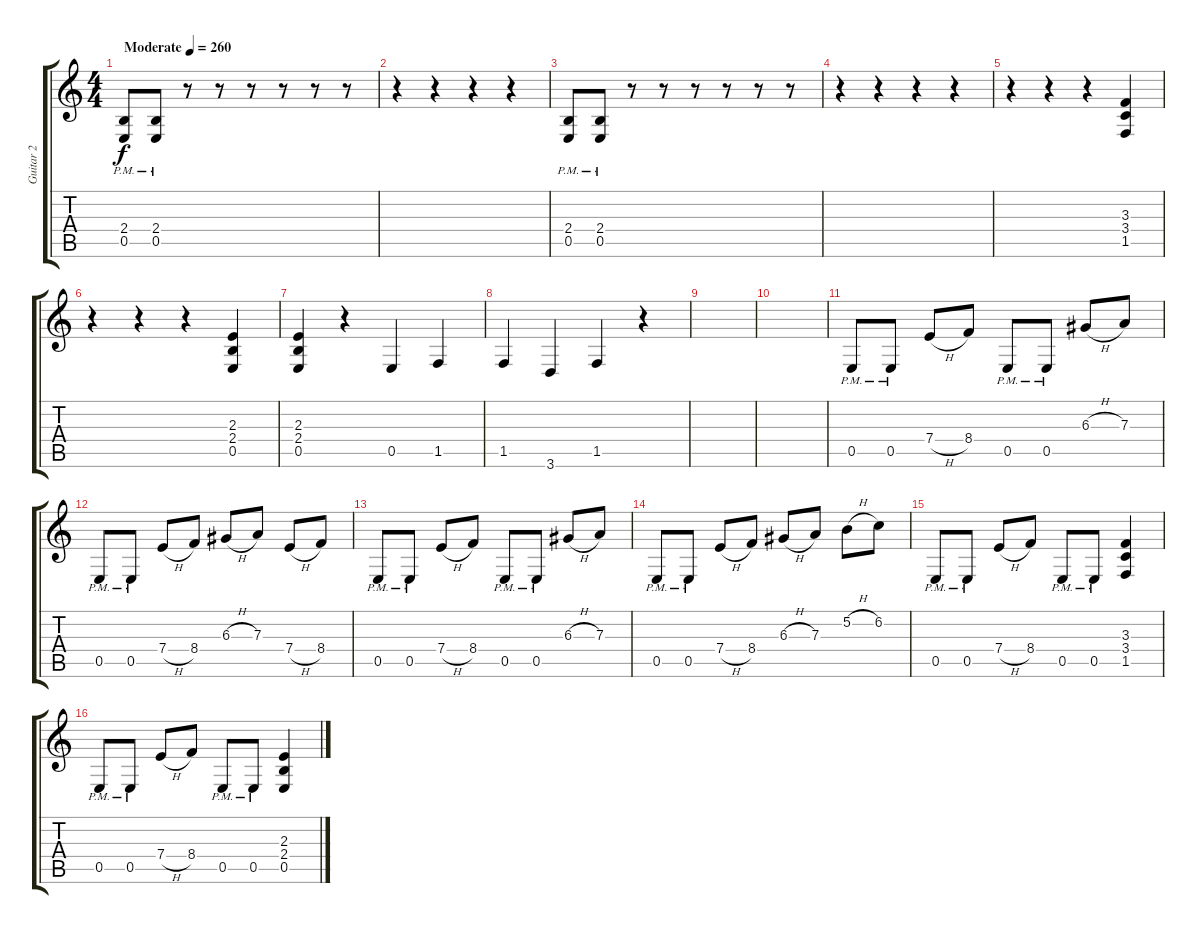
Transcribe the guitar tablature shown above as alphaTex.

\track ("Guitar 2" "Guitar 2") {instrument distortionguitar}
\staff {score tabs}
\tuning (B3 Gb3 D3 A2 E2 B1) {hide}
\ts (4 4)
\tempo (260 "Moderate")
\clef g2
\ks c
(2.4{pm} 0.5{pm}).8{dy f instrument distortionguitar} (2.4{pm} 0.5{pm}).8 r.8 r.8 r.8 r.8 r.8 r.8 |
r.4 r.4 r.4 r.4 |
(2.4{pm} 0.5{pm}).8 (2.4{pm} 0.5{pm}).8 r.8 r.8 r.8 r.8 r.8 r.8 |
r.4 r.4 r.4 r.4 |
r.4 r.4 r.4 (3.3 3.4 1.5).4 |
r.4 r.4 r.4 (2.3 2.4 0.5).4 |
(2.3 2.4 0.5).4 r.4 0.5.4 1.5.4 |
1.5.4 3.6.4 1.5.4 r.4 |
|
|
0.5{pm}.8 0.5{pm}.8 7.4{h}.8 8.4.8 0.5{pm}.8 0.5{pm}.8 6.3{h}.8 7.3.8 |
0.5{pm}.8 0.5{pm}.8 7.4{h}.8 8.4.8 6.3{h}.8 7.3.8 7.4{h}.8 8.4.8 |
0.5{pm}.8 0.5{pm}.8 7.4{h}.8 8.4.8 0.5{pm}.8 0.5{pm}.8 6.3{h}.8 7.3.8 |
0.5{pm}.8 0.5{pm}.8 7.4{h}.8 8.4.8 6.3{h}.8 7.3.8 5.2{h}.8 6.2.8 |
0.5{pm}.8 0.5{pm}.8 7.4{h}.8 8.4.8 0.5{pm}.8 0.5{pm}.8 (3.3 3.4 1.5).4 |
0.5{pm}.8 0.5{pm}.8 7.4{h}.8 8.4.8 0.5{pm}.8 0.5{pm}.8 (2.3 2.4 0.5).4
